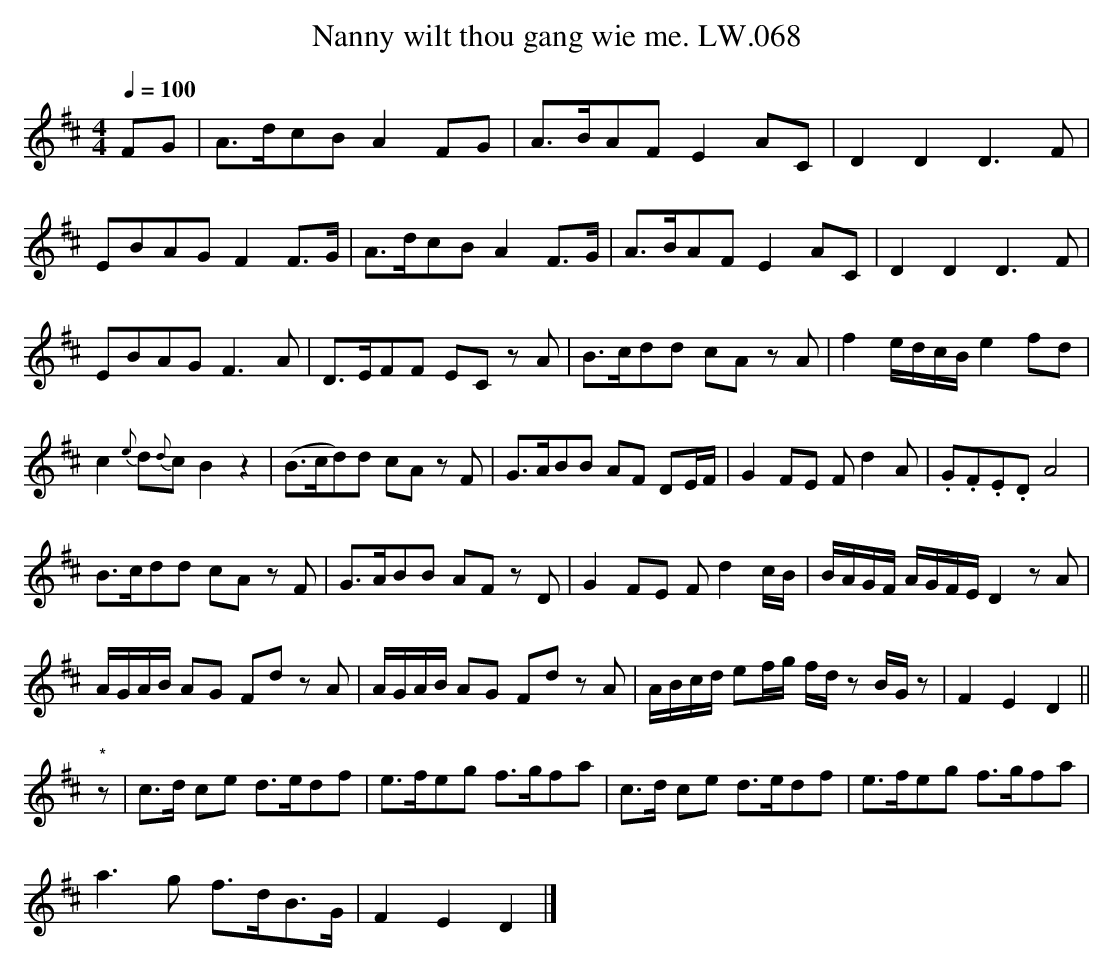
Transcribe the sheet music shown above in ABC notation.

X:1
T:Nanny wilt thou gang wie me. LW.068
M:4/4
Q:1/4=100
L:1/16
K:D
F2G2 | A3dc2B2 A4F2G2 | A3BA2F2 E4 A2C2 | D4D4D6F2 |
E2B2A2G2 F4 F3G | A3dc2B2 A4F3G | A3BA2F2 E4 A2C2 | D4D4D6F2 |
E2B2A2G2 F6A2 | D3EF2F2 E2C2 z2 A2 | B3cd2d2 c2A2 z2 A2 | f4 edcB e4f2d2 |
c4 {e}d2{d}c2 B4 z4 | (B3cd2)d2 c2A2 z2 F2 | G3AB2B2 A2F2 D2EF | G4 F2E2 F2d4A2 | .G2.F2.E2.D2 A8 |
B3cd2d2 c2A2 z2 F2 | G3AB2B2 A2F2 z2 D2 | G4 F2E2 F2d4cB | BAGF AGFE D4 z2A2 |
AGAB A2G2 F2d2 z2A2 | AGAB A2G2 F2d2 z2 A2 | ABcd e2fg fd z2 BG z2 | F4E4D4 ||
"*"z2 |c3d c2e2 d3ed2f2 | e3fe2g2 f3gf2a2 | c3d c2e2 d3ed2f2 | e3fe2g2 f3gf2a2 |
a6g2 f3dB3G | F4E4D4 |]
